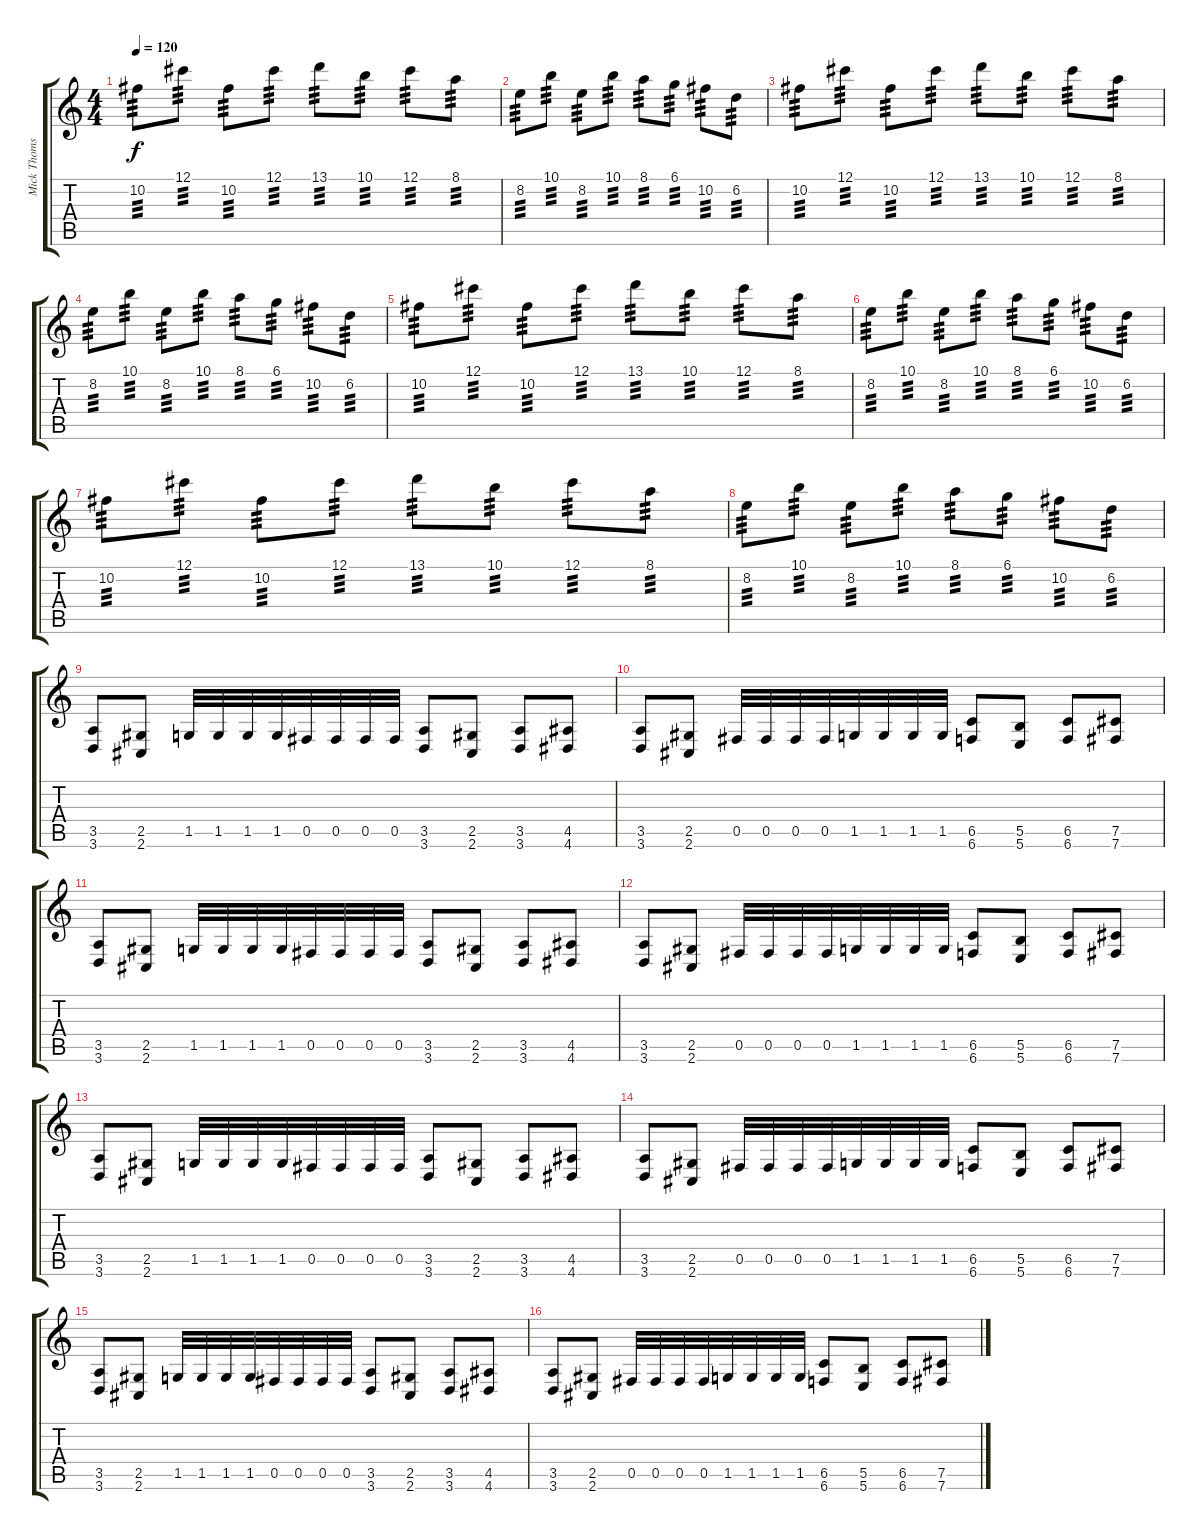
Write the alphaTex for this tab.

\track ("Mick Thomson" "Mick Thoms") {instrument distortionguitar}
\staff {score tabs}
\tuning (Db4 Ab3 E3 B2 Gb2 B1) {hide}
\ts (4 4)
\tempo 120
\clef g2
\ks c
10.2.8{tp 3 dy f} 12.1.8{tp 3} 10.2.8{tp 3} 12.1.8{tp 3} 13.1.8{tp 3} 10.1.8{tp 3} 12.1.8{tp 3} 8.1.8{tp 3} |
8.2.8{tp 3} 10.1.8{tp 3} 8.2.8{tp 3} 10.1.8{tp 3} 8.1.8{tp 3} 6.1.8{tp 3} 10.2.8{tp 3} 6.2.8{tp 3} |
10.2.8{tp 3} 12.1.8{tp 3} 10.2.8{tp 3} 12.1.8{tp 3} 13.1.8{tp 3} 10.1.8{tp 3} 12.1.8{tp 3} 8.1.8{tp 3} |
8.2.8{tp 3} 10.1.8{tp 3} 8.2.8{tp 3} 10.1.8{tp 3} 8.1.8{tp 3} 6.1.8{tp 3} 10.2.8{tp 3} 6.2.8{tp 3} |
10.2.8{tp 3} 12.1.8{tp 3} 10.2.8{tp 3} 12.1.8{tp 3} 13.1.8{tp 3} 10.1.8{tp 3} 12.1.8{tp 3} 8.1.8{tp 3} |
8.2.8{tp 3} 10.1.8{tp 3} 8.2.8{tp 3} 10.1.8{tp 3} 8.1.8{tp 3} 6.1.8{tp 3} 10.2.8{tp 3} 6.2.8{tp 3} |
10.2.8{tp 3} 12.1.8{tp 3} 10.2.8{tp 3} 12.1.8{tp 3} 13.1.8{tp 3} 10.1.8{tp 3} 12.1.8{tp 3} 8.1.8{tp 3} |
8.2.8{tp 3} 10.1.8{tp 3} 8.2.8{tp 3} 10.1.8{tp 3} 8.1.8{tp 3} 6.1.8{tp 3} 10.2.8{tp 3} 6.2.8{tp 3} |
(3.5 3.6).8 (2.5 2.6).8 1.5.32 1.5.32 1.5.32 1.5.32 0.5.32 0.5.32 0.5.32 0.5.32 (3.5 3.6).8 (2.5 2.6).8 (3.5 3.6).8 (4.5 4.6).8 |
(3.5 3.6).8 (2.5 2.6).8 0.5.32 0.5.32 0.5.32 0.5.32 1.5.32 1.5.32 1.5.32 1.5.32 (6.5 6.6).8 (5.5 5.6).8 (6.5 6.6).8 (7.5 7.6).8 |
(3.5 3.6).8 (2.5 2.6).8 1.5.32 1.5.32 1.5.32 1.5.32 0.5.32 0.5.32 0.5.32 0.5.32 (3.5 3.6).8 (2.5 2.6).8 (3.5 3.6).8 (4.5 4.6).8 |
(3.5 3.6).8 (2.5 2.6).8 0.5.32 0.5.32 0.5.32 0.5.32 1.5.32 1.5.32 1.5.32 1.5.32 (6.5 6.6).8 (5.5 5.6).8 (6.5 6.6).8 (7.5 7.6).8 |
(3.5 3.6).8 (2.5 2.6).8 1.5.32 1.5.32 1.5.32 1.5.32 0.5.32 0.5.32 0.5.32 0.5.32 (3.5 3.6).8 (2.5 2.6).8 (3.5 3.6).8 (4.5 4.6).8 |
(3.5 3.6).8 (2.5 2.6).8 0.5.32 0.5.32 0.5.32 0.5.32 1.5.32 1.5.32 1.5.32 1.5.32 (6.5 6.6).8 (5.5 5.6).8 (6.5 6.6).8 (7.5 7.6).8 |
(3.5 3.6).8 (2.5 2.6).8 1.5.32 1.5.32 1.5.32 1.5.32 0.5.32 0.5.32 0.5.32 0.5.32 (3.5 3.6).8 (2.5 2.6).8 (3.5 3.6).8 (4.5 4.6).8 |
(3.5 3.6).8 (2.5 2.6).8 0.5.32 0.5.32 0.5.32 0.5.32 1.5.32 1.5.32 1.5.32 1.5.32 (6.5 6.6).8 (5.5 5.6).8 (6.5 6.6).8 (7.5 7.6).8
